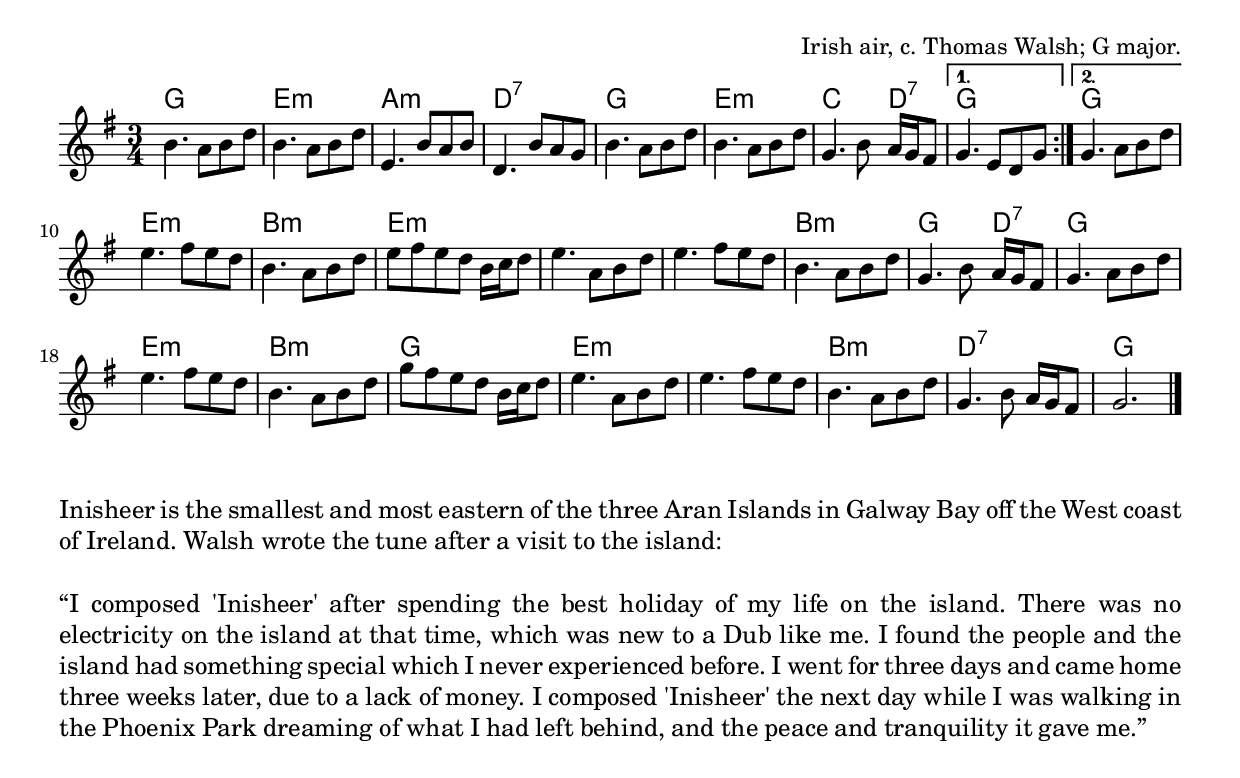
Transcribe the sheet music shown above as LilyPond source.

\version "2.18.2"
\include "util.ly"

\tocItem \markup "Inisheer"

\score {
  <<
    \relative b' {
      \time 3/4
      \key g \major

      \repeat volta 2 {
        b4. a8 b d |
        b4. a8 b d |
        e,4. b'8 a b |
        d,4. b'8 a g |

        b4. a8 b d |
        b4. a8 b d |
        g,4. b8 a16 g16 fis8 |
      }
      \alternative {
        { g4. e8 d g | }
        { g4. a8 b d | }
      }
      \break

      e4. fis8 e d |
      b4. a8 b d |
      e8 fis e d b16 c16 d8 |
      e4. a,8 b d |

      e4. fis8 e d |
      b4. a8 b d |
      g,4. b8 a16 g16 fis8 |
      g4. a8 b d |
      \break

      e4. fis8 e d |
      b4. a8 b d |
      g8 fis e d b16 c16 d8 |
      e4. a,8 b d |

      e4. fis8 e d |
      b4. a8 b d |
      g,4. b8 a16 g16 fis8 |
      g2. |
    }

    \chords {
      \time 3/4
      \set chordChanges = ##t

      \repeat volta 2 {
        g2. | e2.:m | a2.:m | d2.:7 |
        g2. | e2.:m | c4. c8 d4:7 |
      }
      \alternative {
        { g2. }
        { g2. }
      }

      e2.:m | b2.:m | e2.:m | e2.:m |
      e2.:m | b2.:m | g4. g8 d4:7 | g2. |
      e2.:m | b2.:m | g2. | e2.:m |
      e2.:m | b2.:m | d2.:7 | g2. | \bar "|."
    }
  >>

  \header {
    title = "Inisheer"
    opus = "Irish air, c. Thomas Walsh; G major."
  }
  \layout{indent=0}
}

\markuplist {
  \paragraph {
    Inisheer is the smallest and most eastern of the three Aran Islands in Galway
    Bay off the West coast of Ireland.  Walsh wrote the tune after a visit to the
    island:
  }
  \paragraph {
    “I composed 'Inisheer' after spending the best holiday of my life on the island.
    There was no electricity on the island at that time, which was new to a Dub like me.
    I found the people and the island had something special which I never experienced before.
    I went for three days and came home three weeks later, due to a lack of money.
    I composed 'Inisheer' the next day while I was walking in the Phoenix Park dreaming of
    what I had left behind, and the peace and tranquility it gave me.”
  }
}